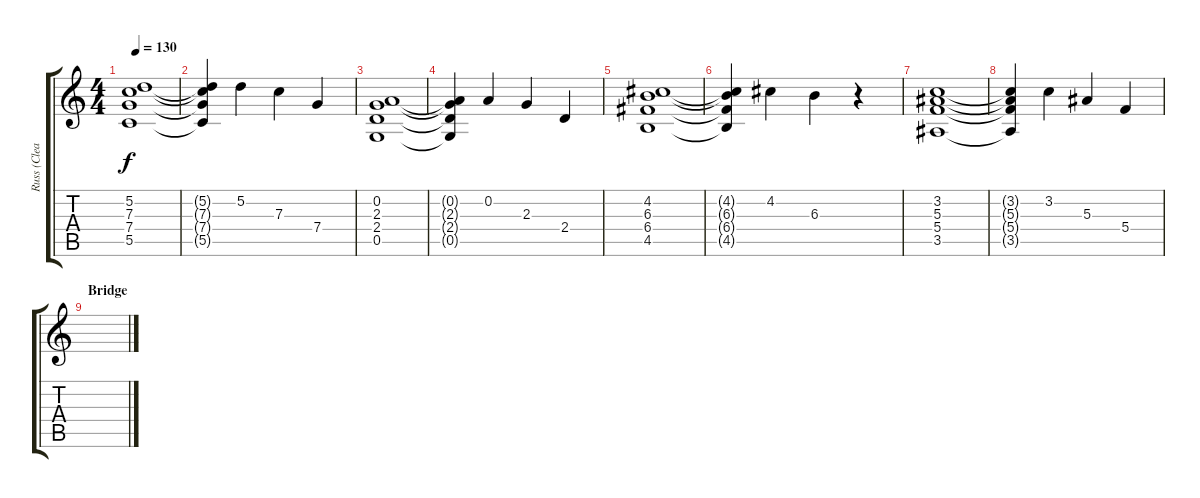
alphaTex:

\track ("Russ (Clean)" "Russ (Clea") {instrument acousticguitarnylon}
\staff {score tabs}
\tuning (D4 A3 F3 C3 G2 C2) {hide}
\ts (4 4)
\tempo 130
\clef g2
\ks c
(5.2 7.3 7.4 5.5).1{dy f} |
(5.2{t} 7.3{t} 7.4{t} 5.5{t}).4 5.2.4 7.3.4 7.4.4 |
(0.2 2.3 2.4 0.5).1 |
(0.2{t} 2.3{t} 2.4{t} 0.5{t}).4 0.2.4 2.3.4 2.4.4 |
(4.2 6.3 6.4 4.5).1 |
(4.2{t} 6.3{t} 6.4{t} 4.5{t}).4 4.2.4 6.3.4 r.4 |
(3.2 5.3 5.4 3.5).1 |
(3.2{t} 5.3{t} 5.4{t} 3.5{t}).4 3.2.4 5.3.4 5.4.4 |
\section ("" "Bridge")
